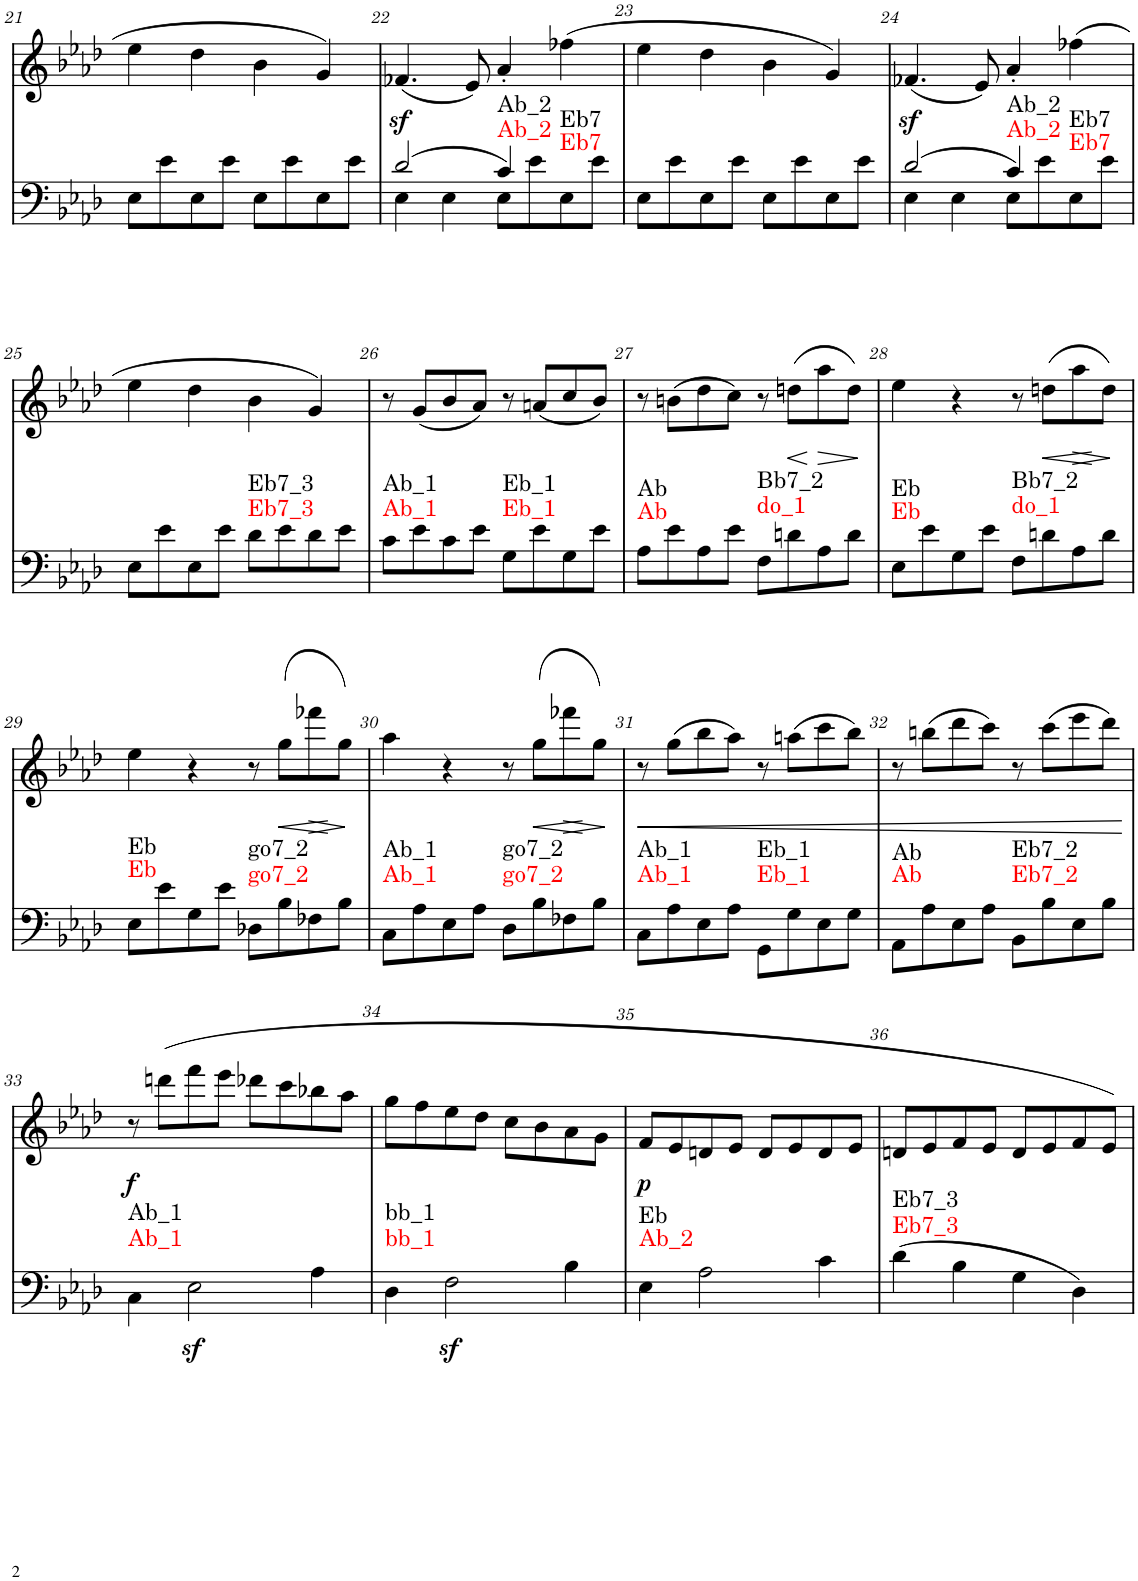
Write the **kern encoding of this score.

**kern	**harte	**kern	**dynam
*part2	*part2	*part1	*part1
*staff2	*	*staff1	*staff1
*I"piano	*	*I"piano	*
*I'Pno	*	*I'Pno	*
!!LO:PB:g=z
*clefF4	*	*clefG2	*
*k[b-e-a-d-]	*	*k[b-e-a-d-]	*
*f:	*	*f:	*
*M2/2	*	*M2/2	*
=21	=21	=21	=21
8E-\L	.	4ee-\	.
8e-\	.	.	.
8E-\	.	4dd-\	.
8e-\J	.	.	.
8E-\L	.	4b-\	.
8e-\	.	.	.
8E-\	.	4g/	.
8e-\J	.	.	.
=22	=22	=22	=22
*^	*	*	*
(2d-/	4E-\	.	(4.f-Xz</	.
.	4E-\	.	.	.
.	.	.	8e-/)	.
!	!	!LO:H:n=1:kt=Ab_2	!	!
!	!	!LO:H:n=2:kt=Ab_2	!	!
4c/)	8E-\L	N N	4a-'/	.
.	8e-\	.	.	.
!	!	!LO:H:n=1:kt=Eb7	!	!
!	!	!LO:H:n=2:kt=Eb7	!	!
4ryy	8E-\	N N	(4ff-X\	.
.	8e-\J	.	.	.
*v	*v	*	*	*
=23	=23	=23	=23
8E-\L	.	4ee-\	.
8e-\	.	.	.
8E-\	.	4dd-\	.
8e-\J	.	.	.
8E-\L	.	4b-\	.
8e-\	.	.	.
8E-\	.	4g/)	.
8e-\J	.	.	.
=24	=24	=24	=24
*^	*	*	*
(2d-/	4E-\	.	(4.f-Xz</	.
.	4E-\	.	.	.
.	.	.	8e-/)	.
!	!	!LO:H:n=1:kt=Ab_2	!	!
!	!	!LO:H:n=2:kt=Ab_2	!	!
4c/)	8E-\L	N N	4a-'/	.
.	8e-\	.	.	.
!	!	!LO:H:n=1:kt=Eb7	!	!
!	!	!LO:H:n=2:kt=Eb7	!	!
4ryy	8E-\	N N	(4ff-X\	.
.	8e-\J	.	.	.
*v	*v	*	*	*
!!LO:LB:g=z
=25	=25	=25	=25
8E-\L	.	4ee-\	.
8e-\	.	.	.
8E-\	.	4dd-\	.
8e-\J	.	.	.
!	!LO:H:n=1:kt=Eb7_3	!	!
!	!LO:H:n=2:kt=Eb7_3	!	!
8d-\L	N N	4b-\	.
8e-\	.	.	.
8d-\	.	4g/)	.
8e-\J	.	.	.
=26	=26	=26	=26
!	!LO:H:n=1:kt=Ab_1	!	!
!	!LO:H:n=2:kt=Ab_1	!	!
8c\L	N N	8r	.
8e-\	.	(8g/L	.
8c\	.	8b-/	.
8e-\J	.	8a-/J)	.
!	!LO:H:n=1:kt=Eb_1	!	!
!	!LO:H:n=2:kt=Eb_1	!	!
8G\L	N N	8r	.
8e-\	.	(8an/L	.
8G\	.	8cc/	.
8e-\J	.	8b-/J)	.
=27	=27	=27	=27
!	!LO:H:n=1:kt=Ab	!	!
!	!LO:H:n=2:kt=Ab	!	!
8A-\L	N N	8r	.
8e-\	.	(8bn\L	.
8A-\	.	8dd-\	.
8e-\J	.	8cc\J)	.
!	!LO:H:n=1:kt=do_1	!	!
!	!LO:H:n=2:kt=Bb7_2	!	!
8F\L	N N	8r	.
!	!	!	!LO:HP:b
8dn\	.	(8ddn\L	<
!	!	!	!LO:HP:n=1:b
8A-\	.	8aa-\	[ >
8d\J	.	8dd\J)	.
.	.	.	]
=28	=28	=28	=28
!	!LO:H:n=1:kt=Eb	!	!
!	!LO:H:n=2:kt=Eb	!	!
8E-\L	N N	4ee-\	.
8e-\	.	.	.
8G\	.	4r	.
8e-\J	.	.	.
!	!LO:H:n=1:kt=do_1	!	!
!	!LO:H:n=2:kt=Bb7_2	!	!
8F\L	N N	8r	.
!	!	!	!LO:HP:b
8dn\	.	(8ddn\L	<
!	!	!	!LO:HP:b
8A-\	.	8aa-\	>
8d\J	.	8dd\J)	[
.	.	.	]
!!LO:LB:g=z
=29	=29	=29	=29
!	!LO:H:n=1:kt=Eb	!	!
!	!LO:H:n=2:kt=Eb	!	!
8E-\L	N N	4ee-\	.
8e-\	.	.	.
8G\	.	4r	.
8e-\J	.	.	.
!	!LO:H:n=1:kt=go7_2	!	!
!	!LO:H:n=2:kt=go7_2	!	!
8D-X\L	N N	8r	.
!	!	!	!LO:HP:b
8B-\	.	(8gg\L	<
!	!	!	!LO:HP:b
8F-X\	.	8fff-X\	>
8B-\J	.	8gg\J)	[
.	.	.	]
=30	=30	=30	=30
!	!LO:H:n=1:kt=Ab_1	!	!
!	!LO:H:n=2:kt=Ab_1	!	!
8C\L	N N	4aa-\	.
8A-\	.	.	.
8E-\	.	4r	.
8A-\J	.	.	.
!	!LO:H:n=1:kt=go7_2	!	!
!	!LO:H:n=2:kt=go7_2	!	!
8D-\L	N N	8r	.
!	!	!	!LO:HP:b
8B-\	.	(8gg\L	<
!	!	!	!LO:HP:b
8F-X\	.	8fff-X\	>
8B-\J	.	8gg\J)	[
.	.	.	]
=31	=31	=31	=31
!	!LO:H:n=1:kt=Ab_1	!	!LO:HP:b
!	!LO:H:n=2:kt=Ab_1	!	!
8C\L	N N	8r	<
8A-\	.	(8gg\L	.
8E-\	.	8bb-\	.
8A-\J	.	8aa-\J)	.
!	!LO:H:n=1:kt=Eb_1	!	!
!	!LO:H:n=2:kt=Eb_1	!	!
8GG\L	N N	8r	.
8G\	.	(8aan\L	.
8E-\	.	8ccc\	.
8G\J	.	8bb-\J)	.
=32	=32	=32	=32
!	!LO:H:n=1:kt=Ab	!	!
!	!LO:H:n=2:kt=Ab	!	!
8AA-\L	N N	8r	.
8A-\	.	(8bbn\L	.
8E-\	.	8ddd-\	.
8A-\J	.	8ccc\J)	.
!	!LO:H:n=1:kt=Eb7_2	!	!
!	!LO:H:n=2:kt=Eb7_2	!	!
8BB-\L	N N	8r	.
8B-\	.	(8ccc\L	.
8E-\	.	8eee-\	.
8B-\J	.	8ddd-\J)	.
.	.	.	[
!!LO:LB:g=z
=33	=33	=33	=33
!	!LO:H:n=1:kt=Ab_1	!	!LO:DY:b
!	!LO:H:n=2:kt=Ab_1	!	!
4C\	N N	8r	f
.	.	(8dddn\L	.
2E-z<\	.	8fff\	.
.	.	8eee-\J	.
.	.	8ddd-X\L	.
.	.	8ccc\	.
4A-\	.	8bb-X\	.
.	.	8aa-\J	.
=34	=34	=34	=34
!	!LO:H:n=1:kt=bb_1	!	!
!	!LO:H:n=2:kt=bb_1	!	!
4D-\	N N	8gg\L	.
.	.	8ff\	.
2Fz<\	.	8ee-\	.
.	.	8dd-\J	.
.	.	8cc\L	.
.	.	8b-\	.
4B-\	.	8a-\	.
.	.	8g\J	.
=35	=35	=35	=35
!	!LO:H:n=1:kt=Ab_2	!	!LO:DY:b
!	!LO:H:n=2:kt=Eb	!	!
4E-\	N N	8f/L	p
.	.	8e-/	.
2A-\	.	8dn/	.
.	.	8e-/J	.
.	.	8d/L	.
.	.	8e-/	.
4c\	.	8d/	.
.	.	8e-/J	.
=36	=36	=36	=36
!	!LO:H:n=1:kt=Eb7_3	!	!
!	!LO:H:n=2:kt=Eb7_3	!	!
(4d-\	N N	8dn/L	.
.	.	8e-/	.
4B-\	.	8f/	.
.	.	8e-/J	.
4G\	.	8d/L	.
.	.	8e-/	.
4D-\)	.	8f/	.
.	.	8e-/J)	.
=	=	=	=
*-	*-	*-	*-
